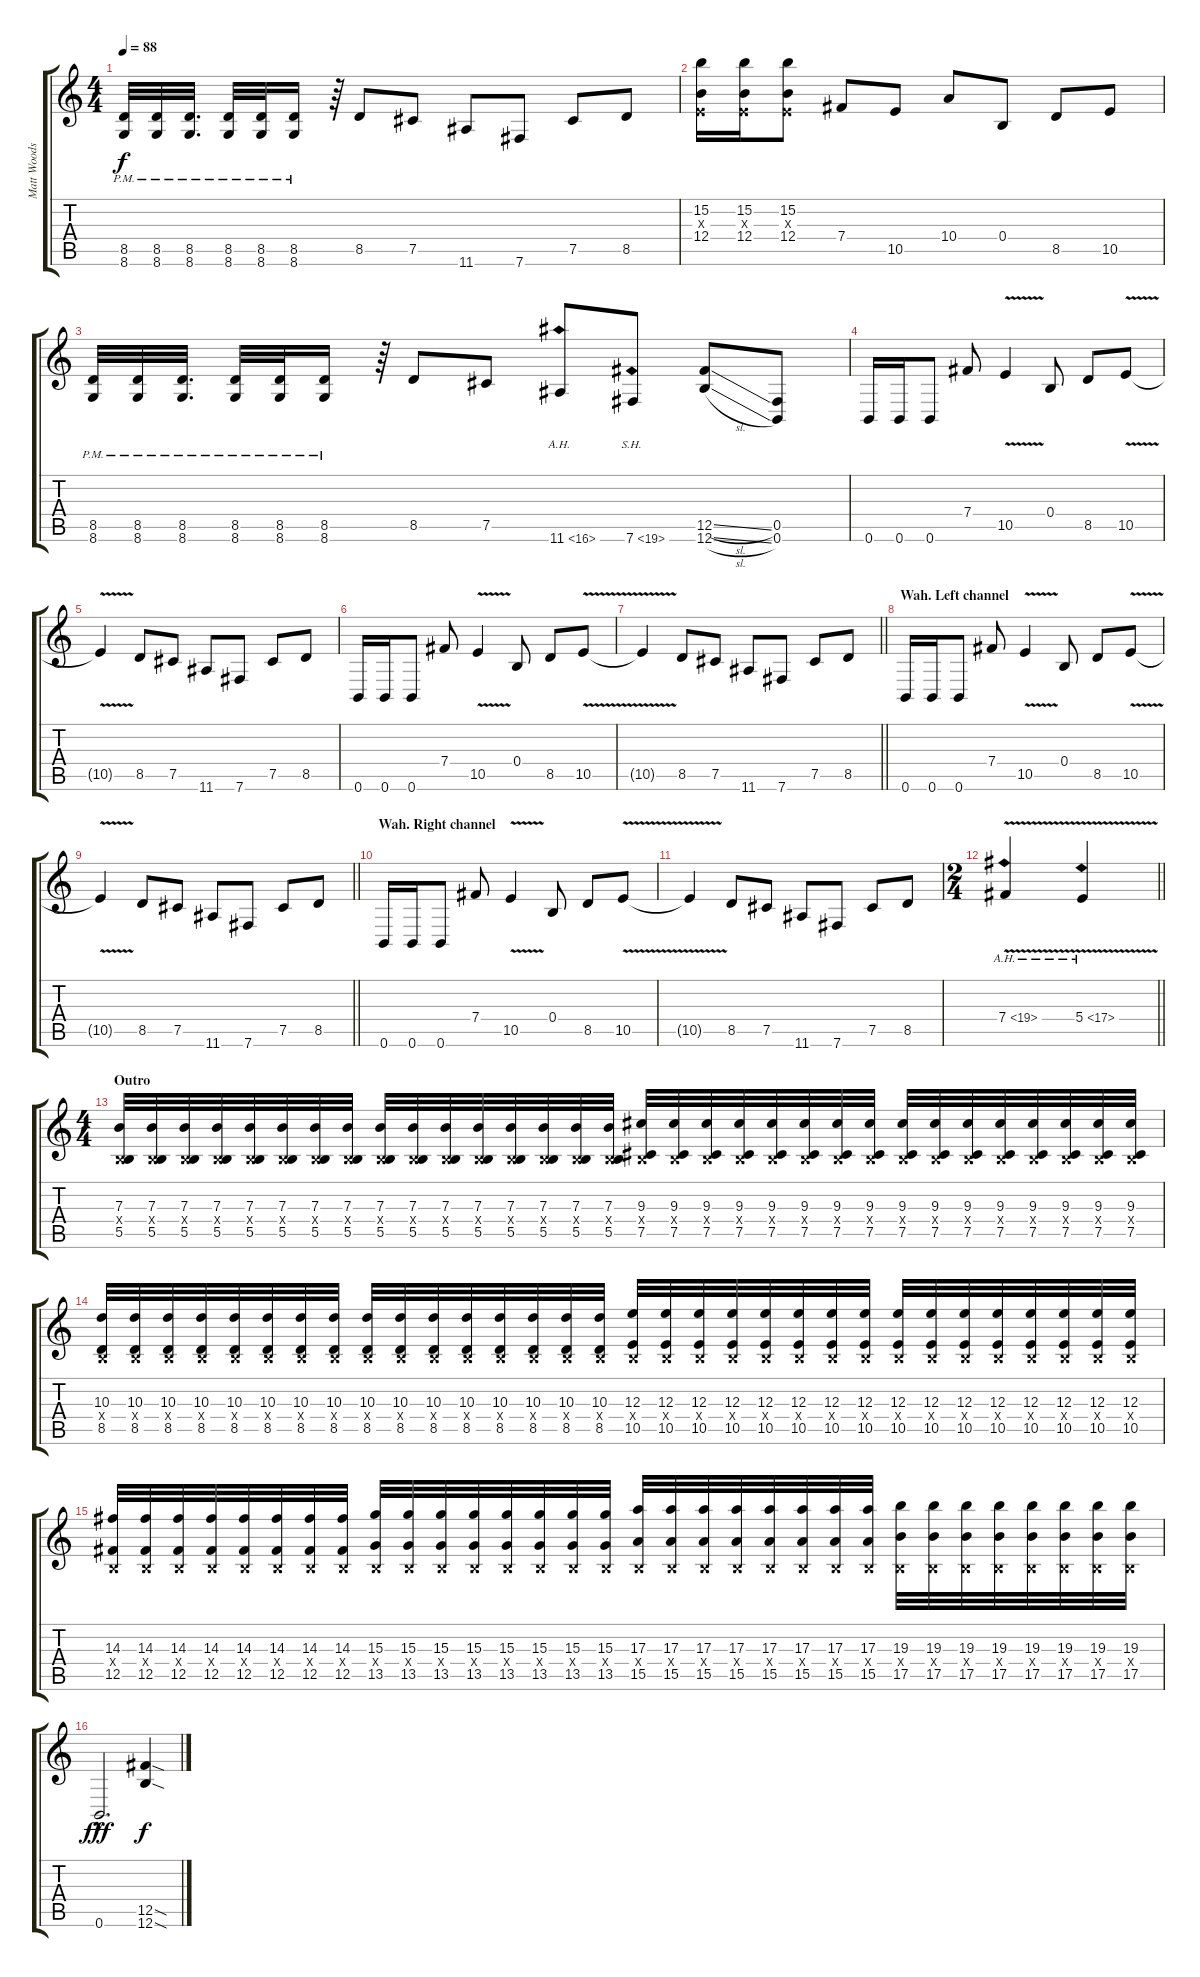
\track ("Matt Woods" "Matt Woods") {instrument distortionguitar}
\staff {score tabs}
\tuning (Db4 Ab3 E3 B2 Gb2 B1) {hide}
\ts (4 4)
\tempo 88
\clef g2
\ks c
(8.5{pm} 8.6).32{dy f} (8.5{pm} 8.6).32 (8.5{pm} 8.6).32{d beam split} (8.5{pm} 8.6).32 (8.5{pm} 8.6).32 (8.5{pm} 8.6).16 r.64 8.5.8 7.5.8 11.6.8 7.6.8 7.5.8 8.5.8 |
(15.2 0.3{x} 12.4).16 (15.2 0.3{x} 12.4).16 (15.2 0.3{x} 12.4).8 7.4.8 10.5.8 10.4.8 0.4.8 8.5.8 10.5.8 |
(8.5{pm} 8.6).32 (8.5{pm} 8.6).32 (8.5{pm} 8.6).32{d beam split} (8.5{pm} 8.6).32 (8.5{pm} 8.6).32 (8.5{pm} 8.6).16 r.64 8.5.8 7.5.8 11.6{ah 5}.8 7.6{sh 12}.8 (12.5{sl} 12.6{sl}).8 (0.5 0.6).8 |
0.6.16 0.6.16 0.6.8 7.4.8 10.5{v}.4 0.4.8 8.5.8 10.5{v}.8 |
10.5{t}.4 8.5.8 7.5.8 11.6.8 7.6.8 7.5.8 8.5.8 |
0.6.16 0.6.16 0.6.8 7.4.8 10.5{v}.4 0.4.8 8.5.8 10.5{v}.8 |
\barLineRight lightlight
10.5{t}.4 8.5.8 7.5.8 11.6.8 7.6.8 7.5.8 8.5.8 |
\section ("" "Wah. Left channel")
0.6.16 0.6.16 0.6.8 7.4.8 10.5{v}.4 0.4.8 8.5.8 10.5{v}.8 |
\barLineRight lightlight
10.5{t}.4 8.5.8 7.5.8 11.6.8 7.6.8 7.5.8 8.5.8 |
\section ("" "Wah. Right channel")
0.6.16 0.6.16 0.6.8 7.4.8 10.5{v}.4 0.4.8 8.5.8 10.5{v}.8 |
10.5{t}.4 8.5.8 7.5.8 11.6.8 7.6.8 7.5.8 8.5.8 |
\ts (2 4)
\barLineRight lightlight
7.4{ah 12 v}.4 5.4{ah 12 v}.4 |
\ts (4 4)
\section ("" "Outro")
(7.3 0.4{x} 5.5).32 (7.3 0.4{x} 5.5).32 (7.3 0.4{x} 5.5).32 (7.3 0.4{x} 5.5).32 (7.3 0.4{x} 5.5).32 (7.3 0.4{x} 5.5).32 (7.3 0.4{x} 5.5).32 (7.3 0.4{x} 5.5).32 (7.3 0.4{x} 5.5).32 (7.3 0.4{x} 5.5).32 (7.3 0.4{x} 5.5).32 (7.3 0.4{x} 5.5).32 (7.3 0.4{x} 5.5).32 (7.3 0.4{x} 5.5).32 (7.3 0.4{x} 5.5).32 (7.3 0.4{x} 5.5).32 (9.3 0.4{x} 7.5).32 (9.3 0.4{x} 7.5).32 (9.3 0.4{x} 7.5).32 (9.3 0.4{x} 7.5).32 (9.3 0.4{x} 7.5).32 (9.3 0.4{x} 7.5).32 (9.3 0.4{x} 7.5).32 (9.3 0.4{x} 7.5).32 (9.3 0.4{x} 7.5).32 (9.3 0.4{x} 7.5).32 (9.3 0.4{x} 7.5).32 (9.3 0.4{x} 7.5).32 (9.3 0.4{x} 7.5).32 (9.3 0.4{x} 7.5).32 (9.3 0.4{x} 7.5).32 (9.3 0.4{x} 7.5).32 |
(10.3 0.4{x} 8.5).32 (10.3 0.4{x} 8.5).32 (10.3 0.4{x} 8.5).32 (10.3 0.4{x} 8.5).32 (10.3 0.4{x} 8.5).32 (10.3 0.4{x} 8.5).32 (10.3 0.4{x} 8.5).32 (10.3 0.4{x} 8.5).32 (10.3 0.4{x} 8.5).32 (10.3 0.4{x} 8.5).32 (10.3 0.4{x} 8.5).32 (10.3 0.4{x} 8.5).32 (10.3 0.4{x} 8.5).32 (10.3 0.4{x} 8.5).32 (10.3 0.4{x} 8.5).32 (10.3 0.4{x} 8.5).32 (12.3 0.4{x} 10.5).32 (12.3 0.4{x} 10.5).32 (12.3 0.4{x} 10.5).32 (12.3 0.4{x} 10.5).32 (12.3 0.4{x} 10.5).32 (12.3 0.4{x} 10.5).32 (12.3 0.4{x} 10.5).32 (12.3 0.4{x} 10.5).32 (12.3 0.4{x} 10.5).32 (12.3 0.4{x} 10.5).32 (12.3 0.4{x} 10.5).32 (12.3 0.4{x} 10.5).32 (12.3 0.4{x} 10.5).32 (12.3 0.4{x} 10.5).32 (12.3 0.4{x} 10.5).32 (12.3 0.4{x} 10.5).32 |
(14.3 0.4{x} 12.5).32 (14.3 0.4{x} 12.5).32 (14.3 0.4{x} 12.5).32 (14.3 0.4{x} 12.5).32 (14.3 0.4{x} 12.5).32 (14.3 0.4{x} 12.5).32 (14.3 0.4{x} 12.5).32 (14.3 0.4{x} 12.5).32 (15.3 0.4{x} 13.5).32 (15.3 0.4{x} 13.5).32 (15.3 0.4{x} 13.5).32 (15.3 0.4{x} 13.5).32 (15.3 0.4{x} 13.5).32 (15.3 0.4{x} 13.5).32 (15.3 0.4{x} 13.5).32 (15.3 0.4{x} 13.5).32 (17.3 0.4{x} 15.5).32 (17.3 0.4{x} 15.5).32 (17.3 0.4{x} 15.5).32 (17.3 0.4{x} 15.5).32 (17.3 0.4{x} 15.5).32 (17.3 0.4{x} 15.5).32 (17.3 0.4{x} 15.5).32 (17.3 0.4{x} 15.5).32 (19.3 0.4{x} 17.5).32 (19.3 0.4{x} 17.5).32 (19.3 0.4{x} 17.5).32 (19.3 0.4{x} 17.5).32 (19.3 0.4{x} 17.5).32 (19.3 0.4{x} 17.5).32 (19.3 0.4{x} 17.5).32 (19.3 0.4{x} 17.5).32 |
0.6{hac}.2{d dy fff} (12.5{sod} 12.6{sod}).4{dy f}
